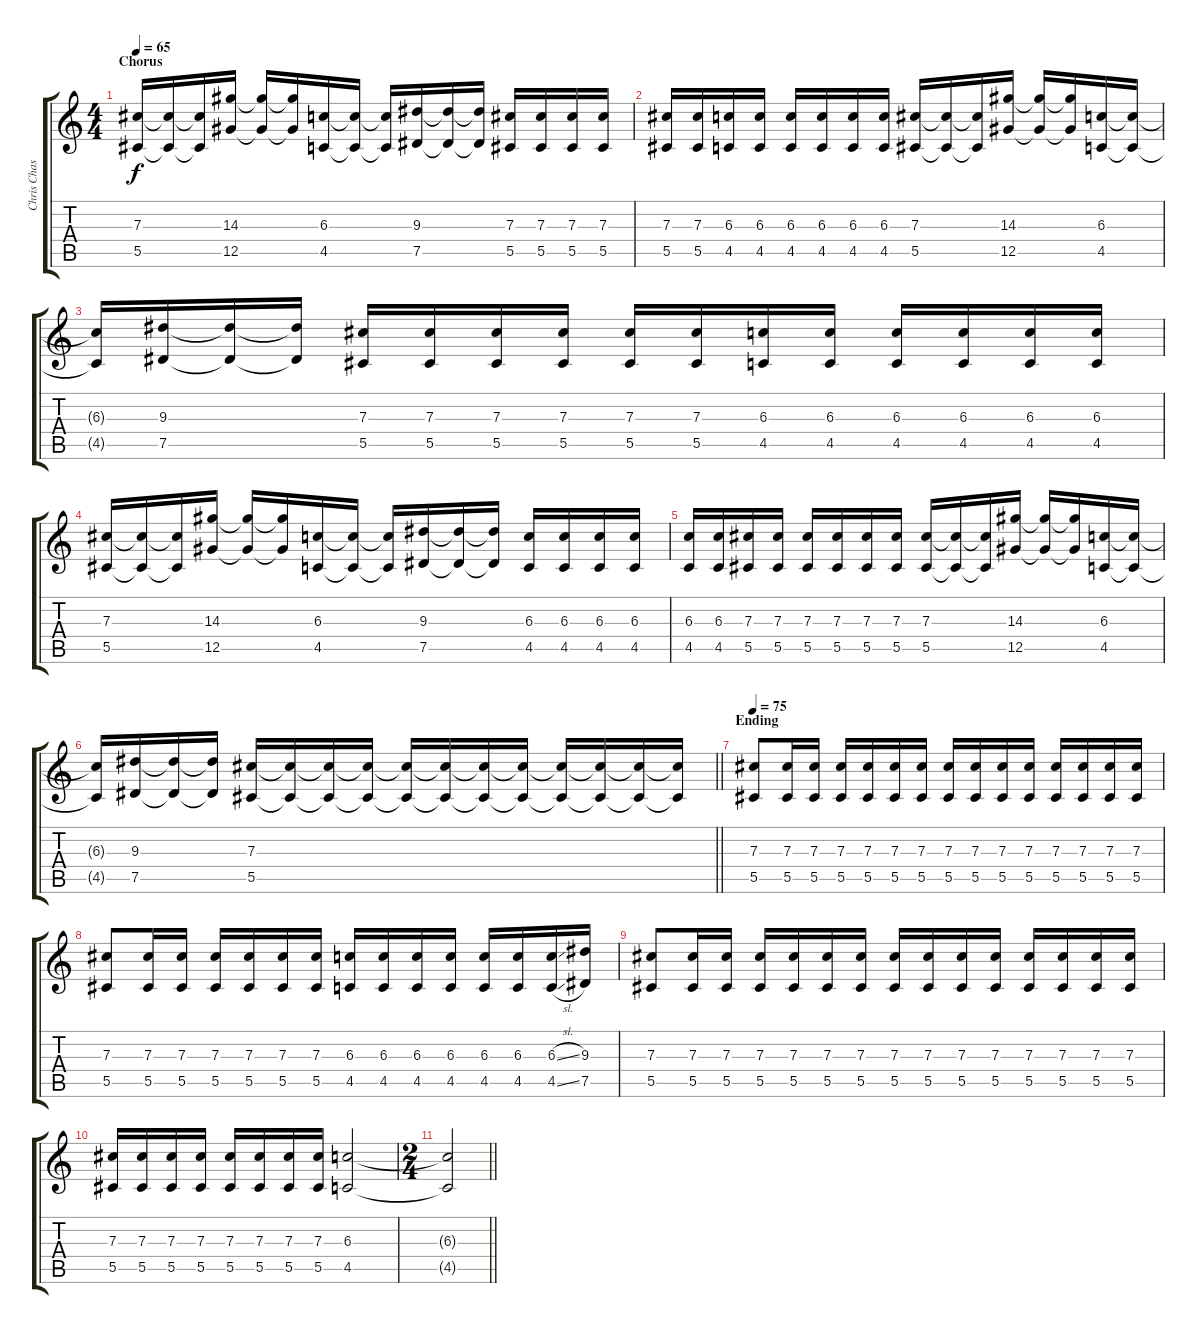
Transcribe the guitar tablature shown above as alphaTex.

\track ("Chris Chasse" "Chris Chas") {instrument overdrivenguitar}
\staff {score tabs}
\tuning (Eb4 Bb3 Gb3 Db3 Ab2 Eb2) {hide}
\ts (4 4)
\section ("" "Chorus")
\tempo 65
\clef g2
\ks c
(7.3 5.5).16{dy f} (7.3{t} 5.5{t}).16 (7.3{t} 5.5{t}).16 (14.3 12.5).16 (14.3{t} 12.5{t}).16 (14.3{t} 12.5{t}).16 (6.3 4.5).16 (6.3{t} 4.5{t}).16 (6.3{t} 4.5{t}).16 (9.3 7.5).16 (9.3{t} 7.5{t}).16 (9.3{t} 7.5{t}).16 (7.3 5.5).16 (7.3 5.5).16 (7.3 5.5).16 (7.3 5.5).16 |
(7.3 5.5).16 (7.3 5.5).16 (6.3 4.5).16 (6.3 4.5).16 (6.3 4.5).16 (6.3 4.5).16 (6.3 4.5).16 (6.3 4.5).16 (7.3 5.5).16 (7.3{t} 5.5{t}).16 (7.3{t} 5.5{t}).16 (14.3 12.5).16 (14.3{t} 12.5{t}).16 (14.3{t} 12.5{t}).16 (6.3 4.5).16 (6.3{t} 4.5{t}).16 |
(6.3{t} 4.5{t}).16 (9.3 7.5).16 (9.3{t} 7.5{t}).16 (9.3{t} 7.5{t}).16 (7.3 5.5).16 (7.3 5.5).16 (7.3 5.5).16 (7.3 5.5).16 (7.3 5.5).16 (7.3 5.5).16 (6.3 4.5).16 (6.3 4.5).16 (6.3 4.5).16 (6.3 4.5).16 (6.3 4.5).16 (6.3 4.5).16 |
(7.3 5.5).16 (7.3{t} 5.5{t}).16 (7.3{t} 5.5{t}).16 (14.3 12.5).16 (14.3{t} 12.5{t}).16 (14.3{t} 12.5{t}).16 (6.3 4.5).16 (6.3{t} 4.5{t}).16 (6.3{t} 4.5{t}).16 (9.3 7.5).16 (9.3{t} 7.5{t}).16 (9.3{t} 7.5{t}).16 (6.3 4.5).16 (6.3 4.5).16 (6.3 4.5).16 (6.3 4.5).16 |
(6.3 4.5).16 (6.3 4.5).16 (7.3 5.5).16 (7.3 5.5).16 (7.3 5.5).16 (7.3 5.5).16 (7.3 5.5).16 (7.3 5.5).16 (7.3 5.5).16 (7.3{t} 5.5{t}).16 (7.3{t} 5.5{t}).16 (14.3 12.5).16 (14.3{t} 12.5{t}).16 (14.3{t} 12.5{t}).16 (6.3 4.5).16 (6.3{t} 4.5{t}).16 |
\barLineRight lightlight
(6.3{t} 4.5{t}).16 (9.3 7.5).16 (9.3{t} 7.5{t}).16 (9.3{t} 7.5{t}).16 (7.3 5.5).16 (7.3{t} 5.5{t}).16 (7.3{t} 5.5{t}).16 (7.3{t} 5.5{t}).16 (7.3{t} 5.5{t}).16 (7.3{t} 5.5{t}).16 (7.3{t} 5.5{t}).16 (7.3{t} 5.5{t}).16 (7.3{t} 5.5{t}).16 (7.3{t} 5.5{t}).16 (7.3{t} 5.5{t}).16 (7.3{t} 5.5{t}).16 |
\section ("" "Ending")
\tempo 75
(7.3 5.5).8 (7.3 5.5).16 (7.3 5.5).16 (7.3 5.5).16 (7.3 5.5).16 (7.3 5.5).16 (7.3 5.5).16 (7.3 5.5).16 (7.3 5.5).16 (7.3 5.5).16 (7.3 5.5).16 (7.3 5.5).16 (7.3 5.5).16 (7.3 5.5).16 (7.3 5.5).16 |
(7.3 5.5).8 (7.3 5.5).16 (7.3 5.5).16 (7.3 5.5).16 (7.3 5.5).16 (7.3 5.5).16 (7.3 5.5).16 (6.3 4.5).16 (6.3 4.5).16 (6.3 4.5).16 (6.3 4.5).16 (6.3 4.5).16 (6.3 4.5).16 (6.3{sl} 4.5{sl}).16 (9.3 7.5).16 |
(7.3 5.5).8 (7.3 5.5).16 (7.3 5.5).16 (7.3 5.5).16 (7.3 5.5).16 (7.3 5.5).16 (7.3 5.5).16 (7.3 5.5).16 (7.3 5.5).16 (7.3 5.5).16 (7.3 5.5).16 (7.3 5.5).16 (7.3 5.5).16 (7.3 5.5).16 (7.3 5.5).16 |
(7.3 5.5).16 (7.3 5.5).16 (7.3 5.5).16 (7.3 5.5).16 (7.3 5.5).16 (7.3 5.5).16 (7.3 5.5).16 (7.3 5.5).16 (6.3 4.5).2 |
\ts (2 4)
\barLineRight lightlight
(6.3{t} 4.5{t}).2
